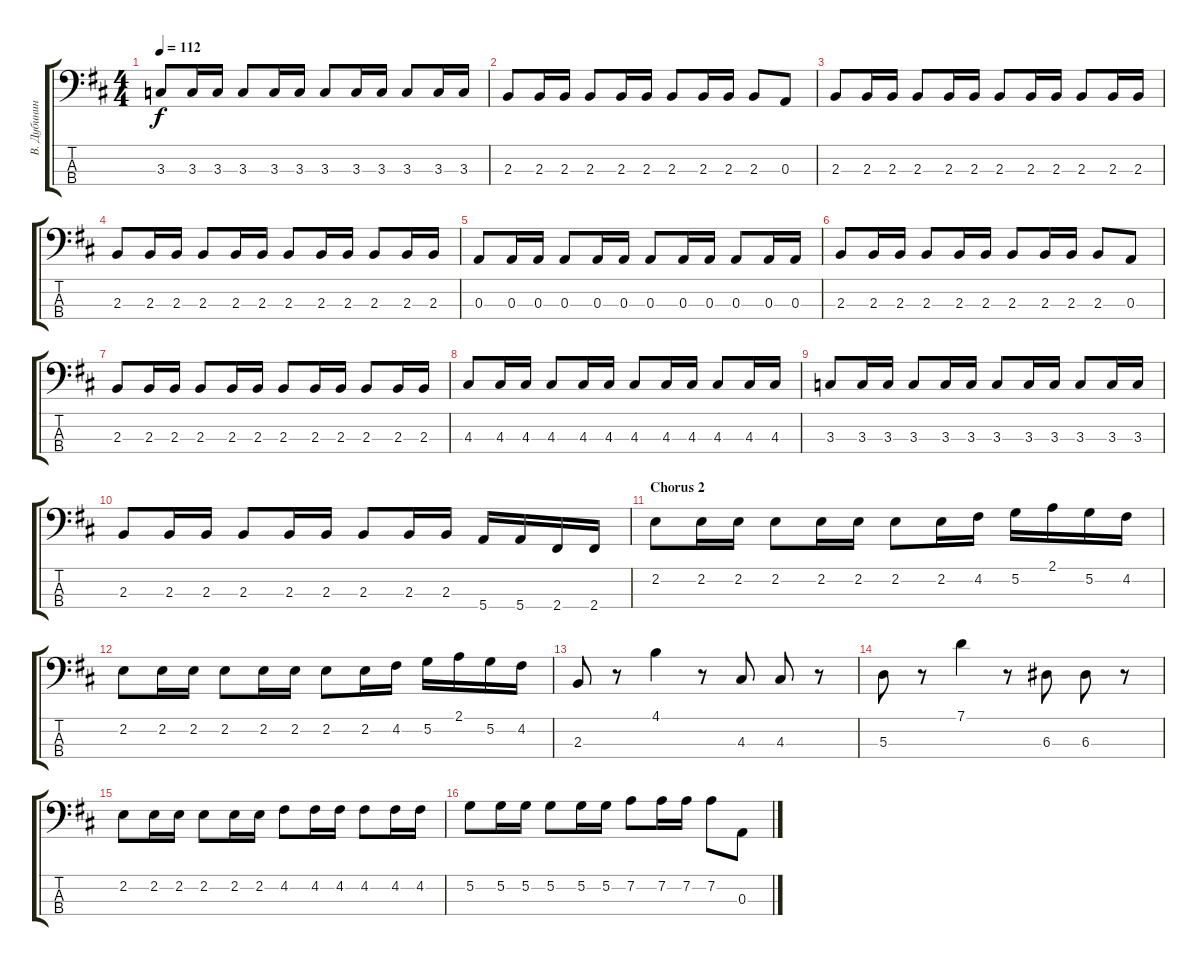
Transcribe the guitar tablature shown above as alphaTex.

\track ("В. Дубинин" "В. Дубинин") {instrument electricbassfinger}
\staff {score tabs}
\tuning (G2 D2 A1 E1) {hide}
\ts (4 4)
\tempo 112
\clef f4
\ks d
3.3.8{dy f} 3.3.16 3.3.16 3.3.8 3.3.16 3.3.16 3.3.8 3.3.16 3.3.16 3.3.8 3.3.16 3.3.16 |
2.3.8 2.3.16 2.3.16 2.3.8 2.3.16 2.3.16 2.3.8 2.3.16 2.3.16 2.3.8 0.3.8 |
2.3.8 2.3.16 2.3.16 2.3.8 2.3.16 2.3.16 2.3.8 2.3.16 2.3.16 2.3.8 2.3.16 2.3.16 |
2.3.8 2.3.16 2.3.16 2.3.8 2.3.16 2.3.16 2.3.8 2.3.16 2.3.16 2.3.8 2.3.16 2.3.16 |
0.3.8 0.3.16 0.3.16 0.3.8 0.3.16 0.3.16 0.3.8 0.3.16 0.3.16 0.3.8 0.3.16 0.3.16 |
2.3.8 2.3.16 2.3.16 2.3.8 2.3.16 2.3.16 2.3.8 2.3.16 2.3.16 2.3.8 0.3.8 |
2.3.8 2.3.16 2.3.16 2.3.8 2.3.16 2.3.16 2.3.8 2.3.16 2.3.16 2.3.8 2.3.16 2.3.16 |
4.3.8 4.3.16 4.3.16 4.3.8 4.3.16 4.3.16 4.3.8 4.3.16 4.3.16 4.3.8 4.3.16 4.3.16 |
3.3.8 3.3.16 3.3.16 3.3.8 3.3.16 3.3.16 3.3.8 3.3.16 3.3.16 3.3.8 3.3.16 3.3.16 |
2.3.8 2.3.16 2.3.16 2.3.8 2.3.16 2.3.16 2.3.8 2.3.16 2.3.16 5.4.16 5.4.16 2.4.16 2.4.16 |
\section ("" "Chorus 2")
2.2.8 2.2.16 2.2.16 2.2.8 2.2.16 2.2.16 2.2.8 2.2.16 4.2.16 5.2.16 2.1.16 5.2.16 4.2.16 |
2.2.8 2.2.16 2.2.16 2.2.8 2.2.16 2.2.16 2.2.8 2.2.16 4.2.16 5.2.16 2.1.16 5.2.16 4.2.16 |
2.3.8 r.8 4.1.4 r.8 4.3.8 4.3.8 r.8 |
5.3.8 r.8 7.1.4 r.8 6.3.8 6.3.8 r.8 |
2.2.8 2.2.16 2.2.16 2.2.8 2.2.16 2.2.16 4.2.8 4.2.16 4.2.16 4.2.8 4.2.16 4.2.16 |
5.2.8 5.2.16 5.2.16 5.2.8 5.2.16 5.2.16 7.2.8 7.2.16 7.2.16 7.2.8 0.3.8
